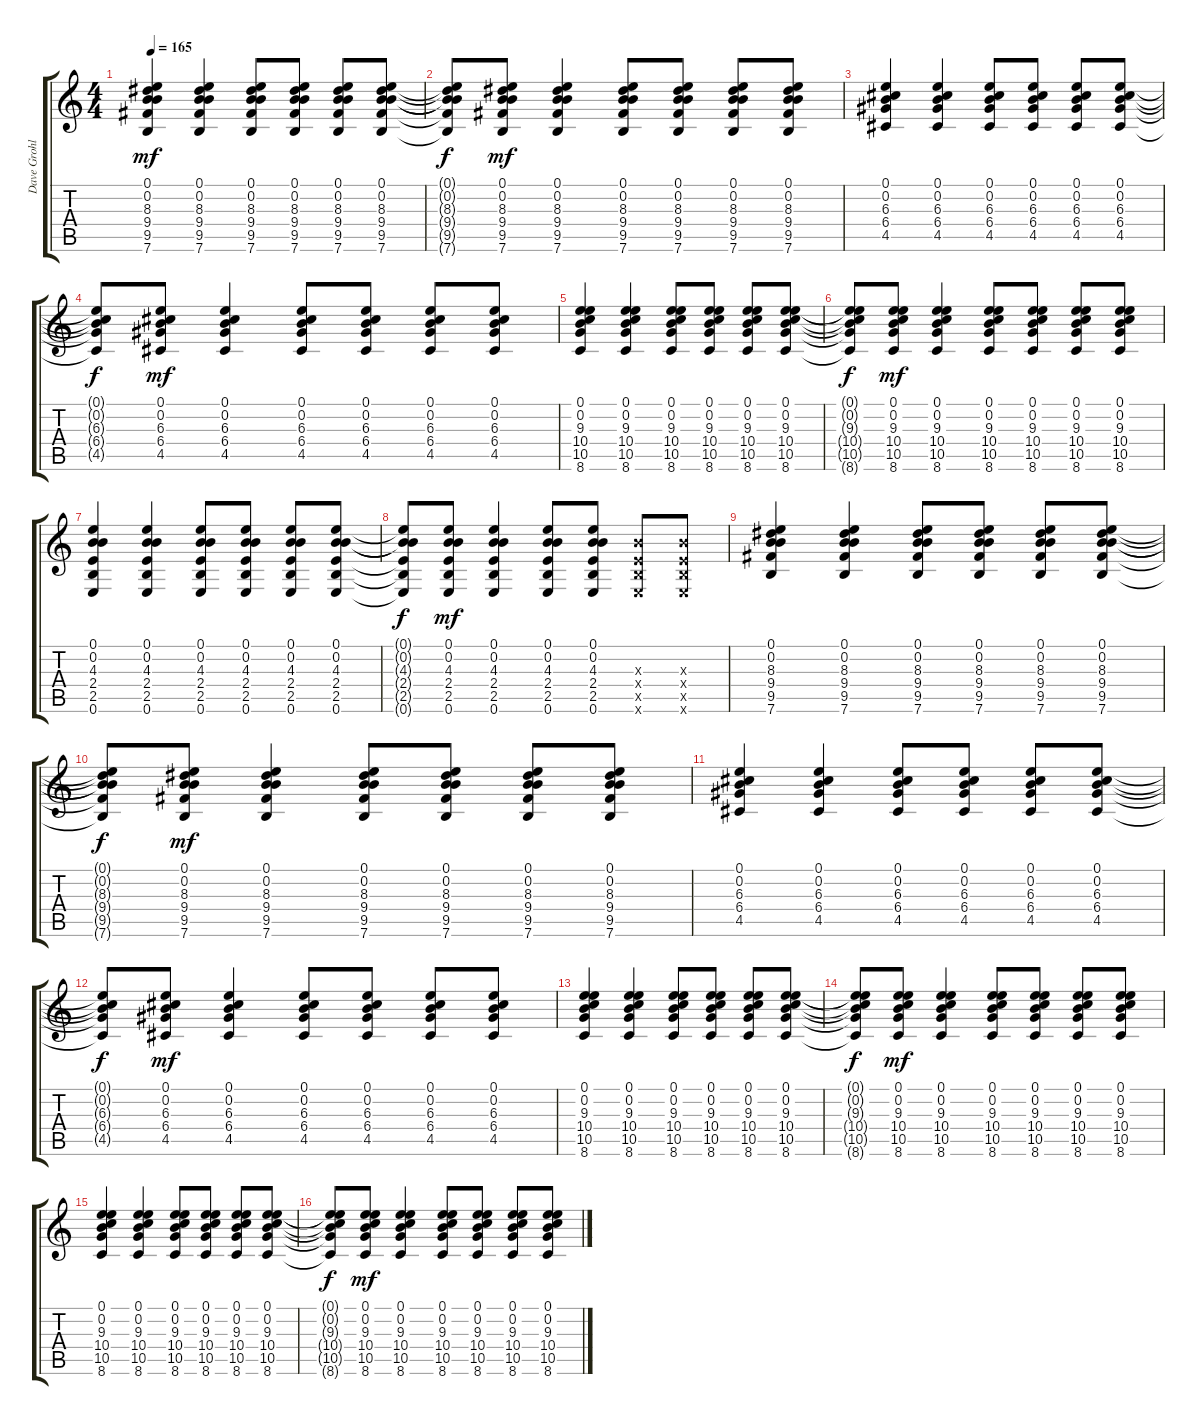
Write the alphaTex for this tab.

\track ("Dave Grohl - Rhythm Guitar [Left)" "Dave Grohl") {instrument acousticguitarsteel}
\staff {score tabs}
\tuning (E4 B3 G3 D3 A2 E2) {hide}
\ts (4 4)
\tempo 165
\clef g2
\ks c
(0.1 0.2 8.3 9.4 9.5 7.6).4{dy mf} (0.1 0.2 8.3 9.4 9.5 7.6).4 (0.1 0.2 8.3 9.4 9.5 7.6).8 (0.1 0.2 8.3 9.4 9.5 7.6).8 (0.1 0.2 8.3 9.4 9.5 7.6).8 (0.1 0.2 8.3 9.4 9.5 7.6).8 |
(0.1{t} 0.2{t} 8.3{t} 9.4{t} 9.5{t} 7.6{t}).8{dy f} (0.1 0.2 8.3 9.4 9.5 7.6).8{dy mf} (0.1 0.2 8.3 9.4 9.5 7.6).4 (0.1 0.2 8.3 9.4 9.5 7.6).8 (0.1 0.2 8.3 9.4 9.5 7.6).8 (0.1 0.2 8.3 9.4 9.5 7.6).8 (0.1 0.2 8.3 9.4 9.5 7.6).8 |
(0.1 0.2 6.3 6.4 4.5).4 (0.1 0.2 6.3 6.4 4.5).4 (0.1 0.2 6.3 6.4 4.5).8 (0.1 0.2 6.3 6.4 4.5).8 (0.1 0.2 6.3 6.4 4.5).8 (0.1 0.2 6.3 6.4 4.5).8 |
(0.1{t} 0.2{t} 6.3{t} 6.4{t} 4.5{t}).8{dy f} (0.1 0.2 6.3 6.4 4.5).8{dy mf} (0.1 0.2 6.3 6.4 4.5).4 (0.1 0.2 6.3 6.4 4.5).8 (0.1 0.2 6.3 6.4 4.5).8 (0.1 0.2 6.3 6.4 4.5).8 (0.1 0.2 6.3 6.4 4.5).8 |
(0.1 0.2 9.3 10.4 10.5 8.6).4 (0.1 0.2 9.3 10.4 10.5 8.6).4 (0.1 0.2 9.3 10.4 10.5 8.6).8 (0.1 0.2 9.3 10.4 10.5 8.6).8 (0.1 0.2 9.3 10.4 10.5 8.6).8 (0.1 0.2 9.3 10.4 10.5 8.6).8 |
(0.1{t} 0.2{t} 9.3{t} 10.4{t} 10.5{t} 8.6{t}).8{dy f} (0.1 0.2 9.3 10.4 10.5 8.6).8{dy mf} (0.1 0.2 9.3 10.4 10.5 8.6).4 (0.1 0.2 9.3 10.4 10.5 8.6).8 (0.1 0.2 9.3 10.4 10.5 8.6).8 (0.1 0.2 9.3 10.4 10.5 8.6).8 (0.1 0.2 9.3 10.4 10.5 8.6).8 |
(0.1 0.2 4.3 2.4 2.5 0.6).4 (0.1 0.2 4.3 2.4 2.5 0.6).4 (0.1 0.2 4.3 2.4 2.5 0.6).8 (0.1 0.2 4.3 2.4 2.5 0.6).8 (0.1 0.2 4.3 2.4 2.5 0.6).8 (0.1 0.2 4.3 2.4 2.5 0.6).8 |
(0.1{t} 0.2{t} 4.3{t} 2.4{t} 2.5{t} 0.6{t}).8{dy f} (0.1 0.2 4.3 2.4 2.5 0.6).8{dy mf} (0.1 0.2 4.3 2.4 2.5 0.6).4 (0.1 0.2 4.3 2.4 2.5 0.6).8 (0.1 0.2 4.3 2.4 2.5 0.6).8 (4.3{x} 2.4{x} 2.5{x} 0.6{x}).8 (4.3{x} 2.4{x} 2.5{x} 0.6{x}).8 |
(0.1 0.2 8.3 9.4 9.5 7.6).4 (0.1 0.2 8.3 9.4 9.5 7.6).4 (0.1 0.2 8.3 9.4 9.5 7.6).8 (0.1 0.2 8.3 9.4 9.5 7.6).8 (0.1 0.2 8.3 9.4 9.5 7.6).8 (0.1 0.2 8.3 9.4 9.5 7.6).8 |
(0.1{t} 0.2{t} 8.3{t} 9.4{t} 9.5{t} 7.6{t}).8{dy f} (0.1 0.2 8.3 9.4 9.5 7.6).8{dy mf} (0.1 0.2 8.3 9.4 9.5 7.6).4 (0.1 0.2 8.3 9.4 9.5 7.6).8 (0.1 0.2 8.3 9.4 9.5 7.6).8 (0.1 0.2 8.3 9.4 9.5 7.6).8 (0.1 0.2 8.3 9.4 9.5 7.6).8 |
(0.1 0.2 6.3 6.4 4.5).4 (0.1 0.2 6.3 6.4 4.5).4 (0.1 0.2 6.3 6.4 4.5).8 (0.1 0.2 6.3 6.4 4.5).8 (0.1 0.2 6.3 6.4 4.5).8 (0.1 0.2 6.3 6.4 4.5).8 |
(0.1{t} 0.2{t} 6.3{t} 6.4{t} 4.5{t}).8{dy f} (0.1 0.2 6.3 6.4 4.5).8{dy mf} (0.1 0.2 6.3 6.4 4.5).4 (0.1 0.2 6.3 6.4 4.5).8 (0.1 0.2 6.3 6.4 4.5).8 (0.1 0.2 6.3 6.4 4.5).8 (0.1 0.2 6.3 6.4 4.5).8 |
(0.1 0.2 9.3 10.4 10.5 8.6).4 (0.1 0.2 9.3 10.4 10.5 8.6).4 (0.1 0.2 9.3 10.4 10.5 8.6).8 (0.1 0.2 9.3 10.4 10.5 8.6).8 (0.1 0.2 9.3 10.4 10.5 8.6).8 (0.1 0.2 9.3 10.4 10.5 8.6).8 |
(0.1{t} 0.2{t} 9.3{t} 10.4{t} 10.5{t} 8.6{t}).8{dy f} (0.1 0.2 9.3 10.4 10.5 8.6).8{dy mf} (0.1 0.2 9.3 10.4 10.5 8.6).4 (0.1 0.2 9.3 10.4 10.5 8.6).8 (0.1 0.2 9.3 10.4 10.5 8.6).8 (0.1 0.2 9.3 10.4 10.5 8.6).8 (0.1 0.2 9.3 10.4 10.5 8.6).8 |
(0.1 0.2 9.3 10.4 10.5 8.6).4 (0.1 0.2 9.3 10.4 10.5 8.6).4 (0.1 0.2 9.3 10.4 10.5 8.6).8 (0.1 0.2 9.3 10.4 10.5 8.6).8 (0.1 0.2 9.3 10.4 10.5 8.6).8 (0.1 0.2 9.3 10.4 10.5 8.6).8 |
(0.1{t} 0.2{t} 9.3{t} 10.4{t} 10.5{t} 8.6{t}).8{dy f} (0.1 0.2 9.3 10.4 10.5 8.6).8{dy mf} (0.1 0.2 9.3 10.4 10.5 8.6).4 (0.1 0.2 9.3 10.4 10.5 8.6).8 (0.1 0.2 9.3 10.4 10.5 8.6).8 (0.1 0.2 9.3 10.4 10.5 8.6).8 (0.1 0.2 9.3 10.4 10.5 8.6).8
